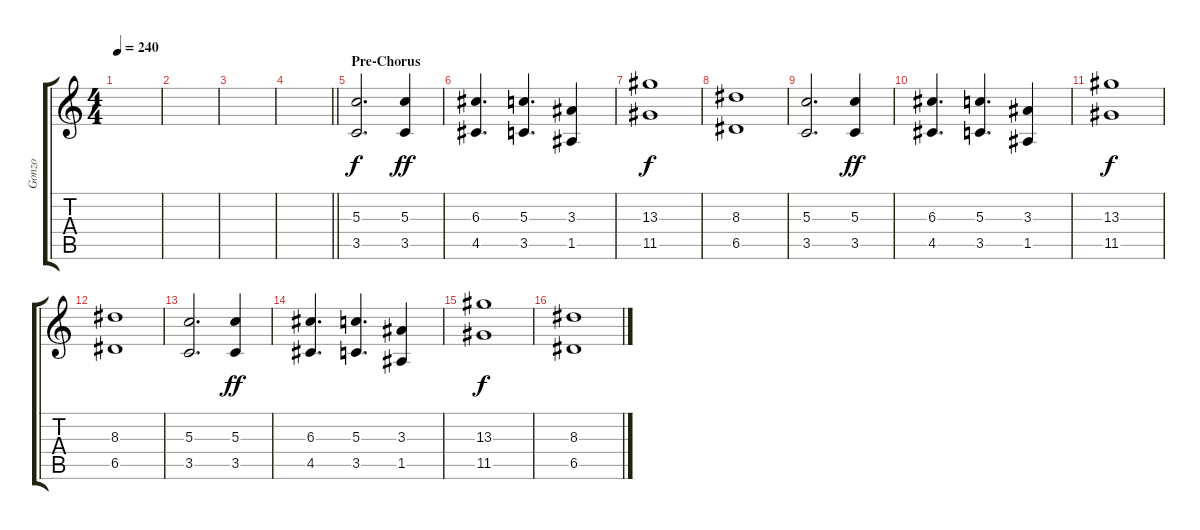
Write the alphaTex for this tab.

\track ("Gonzo" "Gonzo") {instrument distortionguitar}
\staff {score tabs}
\tuning (E4 B3 G3 D3 A2 E2) {hide}
\ts (4 4)
\tempo 240
\clef g2
\ks c
|
|
|
\barLineRight lightlight
|
\section ("" "Pre-Chorus")
(5.3 3.5).2{d} (5.3 3.5).4{dy ff} |
(6.3 4.5).4{d} (5.3 3.5).4{d} (3.3 1.5).4 |
(13.3 11.5).1{dy f} |
(8.3 6.5).1 |
(5.3 3.5).2{d} (5.3 3.5).4{dy ff} |
(6.3 4.5).4{d} (5.3 3.5).4{d} (3.3 1.5).4 |
(13.3 11.5).1{dy f} |
(8.3 6.5).1 |
(5.3 3.5).2{d} (5.3 3.5).4{dy ff} |
(6.3 4.5).4{d} (5.3 3.5).4{d} (3.3 1.5).4 |
(13.3 11.5).1{dy f} |
(8.3 6.5).1
